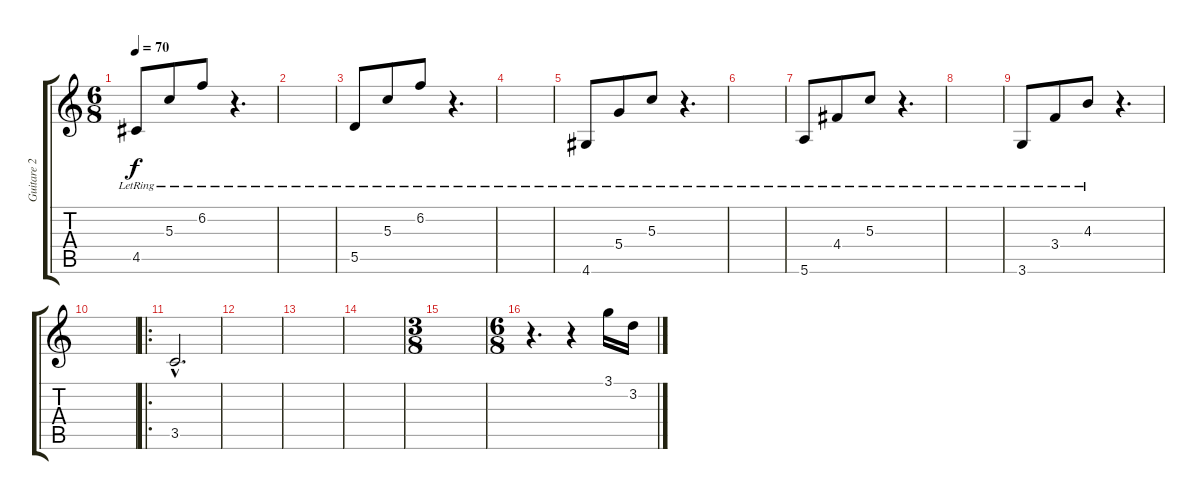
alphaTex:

\track ("Guitare 2" "Guitare 2") {instrument electricguitarjazz}
\staff {score tabs}
\tuning (E4 B3 G3 D3 A2 E2) {hide}
\ts (6 8)
\tempo 70
\clef g2
\ks c
4.5{lr}.8{dy f instrument electricguitarjazz} 5.3{lr}.8 6.2{lr}.8 r.4{d} |
|
5.5{lr}.8 5.3{lr}.8 6.2{lr}.8 r.4{d} |
|
4.6{lr}.8 5.4{lr}.8 5.3{lr}.8 r.4{d} |
|
5.6{lr}.8 4.4{lr}.8 5.3{lr}.8 r.4{d} |
|
3.6{lr}.8 3.4{lr}.8 4.3{lr}.8 r.4{d} |
|
\ro
3.5{hac}.2{d} |
|
|
|
\ts (3 8)
|
\ts (6 8)
r.4{d} r.4 3.1.16 3.2.16
